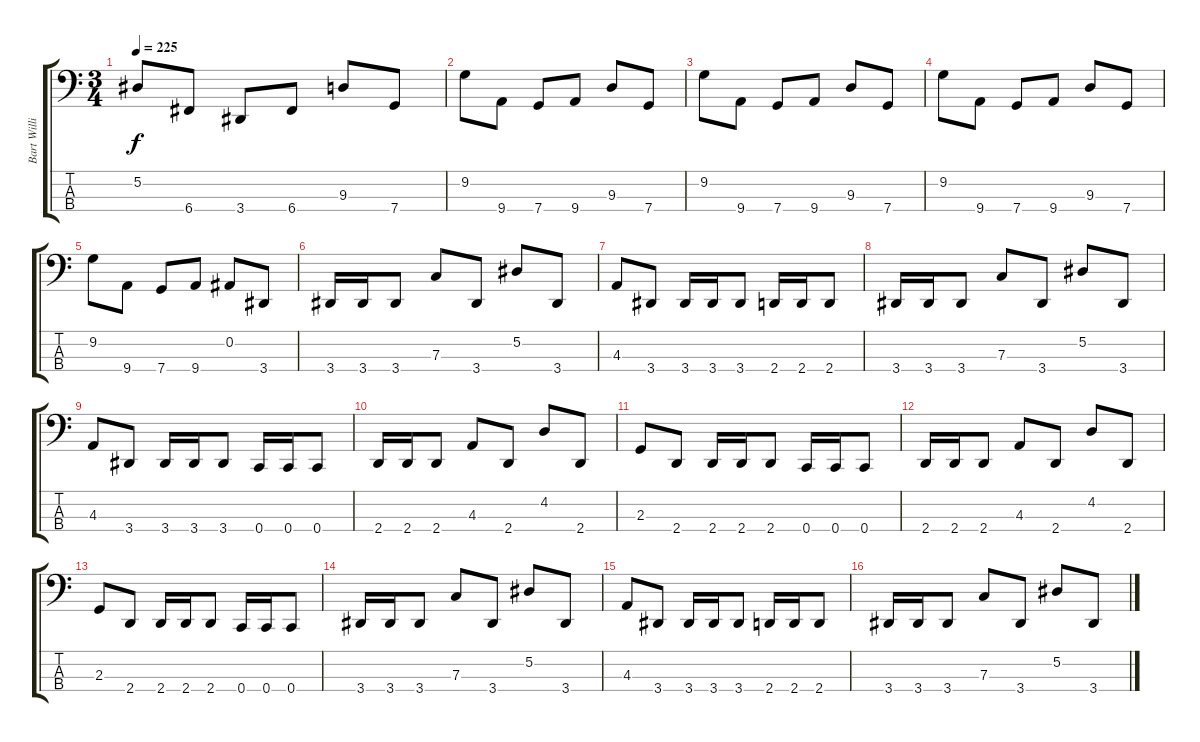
\track ("Bart Williams" "Bart Willi") {instrument electricbassfinger}
\staff {score tabs}
\tuning (Eb2 Bb1 F1 C1) {hide}
\ts (3 4)
\tempo 225
\clef f4
\ks c
5.2.8{dy f} 6.4.8 3.4.8 6.4.8 9.3.8 7.4.8 |
9.2.8 9.4.8 7.4.8 9.4.8 9.3.8 7.4.8 |
9.2.8 9.4.8 7.4.8 9.4.8 9.3.8 7.4.8 |
9.2.8 9.4.8 7.4.8 9.4.8 9.3.8 7.4.8 |
9.2.8 9.4.8 7.4.8 9.4.8 0.2.8 3.4.8 |
3.4.16 3.4.16 3.4.8 7.3.8 3.4.8 5.2.8 3.4.8 |
4.3.8 3.4.8 3.4.16 3.4.16 3.4.8 2.4.16 2.4.16 2.4.8 |
3.4.16 3.4.16 3.4.8 7.3.8 3.4.8 5.2.8 3.4.8 |
4.3.8 3.4.8 3.4.16 3.4.16 3.4.8 0.4.16 0.4.16 0.4.8 |
2.4.16 2.4.16 2.4.8 4.3.8 2.4.8 4.2.8 2.4.8 |
2.3.8 2.4.8 2.4.16 2.4.16 2.4.8 0.4.16 0.4.16 0.4.8 |
2.4.16 2.4.16 2.4.8 4.3.8 2.4.8 4.2.8 2.4.8 |
2.3.8 2.4.8 2.4.16 2.4.16 2.4.8 0.4.16 0.4.16 0.4.8 |
3.4.16 3.4.16 3.4.8 7.3.8 3.4.8 5.2.8 3.4.8 |
4.3.8 3.4.8 3.4.16 3.4.16 3.4.8 2.4.16 2.4.16 2.4.8 |
3.4.16 3.4.16 3.4.8 7.3.8 3.4.8 5.2.8 3.4.8
